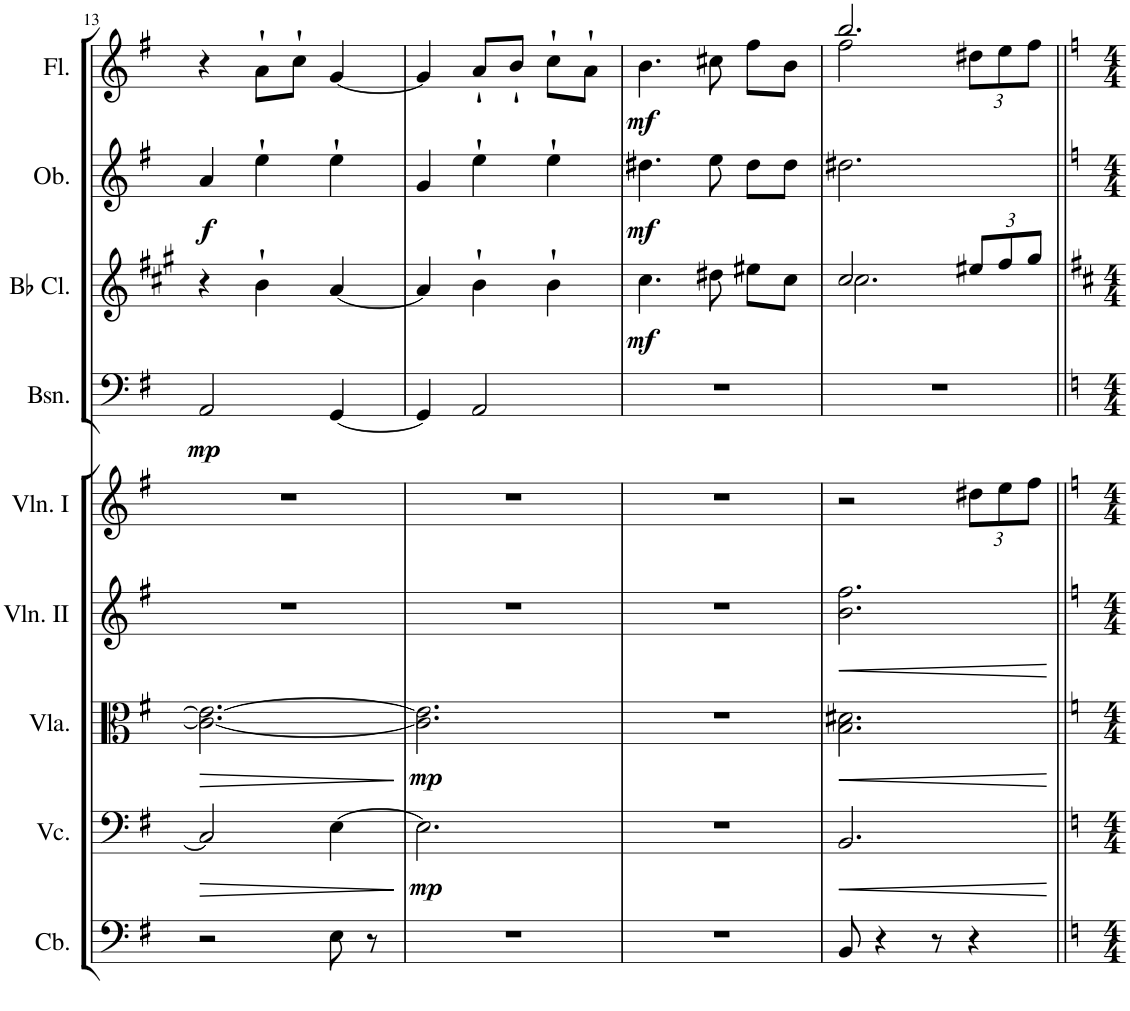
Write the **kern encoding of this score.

**kern	**kern	**dynam	**kern	**dynam	**kern	**dynam	**kern	**kern	**dynam	**kern	**dynam	**kern	**dynam	**kern	**dynam
*part9	*part8	*part8	*part7	*part7	*part6	*part6	*part5	*part4	*part4	*part3	*part3	*part2	*part2	*part1	*part1
*staff9	*staff8	*staff8	*staff7	*staff7	*staff6	*staff6	*staff5	*staff4	*staff4	*staff3	*staff3	*staff2	*staff2	*staff1	*staff1
*I"Contrabasses	*I"Violoncellos	*	*I"Violas	*	*I"Violins II	*	*I"Violins I	*I"Bassoons	*	*I"Clarinets in Bb	*	*I"Oboes	*	*I"Flutes	*
*I'Cb.	*I'Vc.	*	*I'Vla.	*	*I'Vln. II	*	*I'Vln. I	*I'Bsn.	*	*	*	*I'Ob.	*	*I'Fl.	*
!!LO:PB:g=z
*clefF4	*clefF4	*	*clefC3	*	*clefG2	*	*clefG2	*clefF4	*	*clefG2	*	*clefG2	*	*clefG2	*
*Trd7c12	*	*	*	*	*	*	*	*	*	*Trd1c2	*	*	*	*	*
*k[f#]	*k[f#]	*	*k[f#]	*	*k[f#]	*	*k[f#]	*k[f#]	*	*k[f#c#g#]	*	*k[f#]	*	*k[f#]	*
*M3/4	*M3/4	*	*M3/4	*	*M3/4	*	*M3/4	*M3/4	*	*M3/4	*	*M3/4	*	*M3/4	*
=13	=13	=13	=13	=13	=13	=13	=13	=13	=13	=13	=13	=13	=13	=13	=13
!	!	!LO:HP:b	!	!LO:HP:b	!	!	!	!	!LO:DY:b	!	!	!	!LO:DY:b	!	!
2r	2C/]	>	2.c\_ 2.e\_	>	2.r	.	2.r	2AA/	mp	4r	.	4a/	f	4r	.
.	.	.	.	.	.	.	.	.	.	4b`\	.	4ee`\	.	8a`\L	.
.	.	.	.	.	.	.	.	.	.	.	.	.	.	8cc`\J	.
8E\	[4E\	.	.	.	.	.	.	[4GG/	.	[4a/	.	4ee`\	.	[4g/	.
8r	.	.	.	.	.	.	.	.	.	.	.	.	.	.	.
.	.	]	.	]	.	.	.	.	.	.	.	.	.	.	.
=14	=14	=14	=14	=14	=14	=14	=14	=14	=14	=14	=14	=14	=14	=14	=14
!	!	!LO:DY:b	!	!LO:DY:b	!	!	!	!	!	!	!	!	!	!	!
2.r	2.E\]	mp	2.c\] 2.e\]	mp	2.r	.	2.r	4GG/]	.	4a/]	.	4g/	.	4g/]	.
.	.	.	.	.	.	.	.	2AA/	.	4b`\	.	4ee`\	.	8a`/L	.
.	.	.	.	.	.	.	.	.	.	.	.	.	.	8b`/J	.
.	.	.	.	.	.	.	.	.	.	4b`\	.	4ee`\	.	8cc`\L	.
.	.	.	.	.	.	.	.	.	.	.	.	.	.	8a`\J	.
=15	=15	=15	=15	=15	=15	=15	=15	=15	=15	=15	=15	=15	=15	=15	=15
!	!	!	!	!	!	!	!	!	!	!	!LO:DY:b	!	!LO:DY:b	!	!LO:DY:b
2.r	2.r	.	2.r	.	2.r	.	2.r	2.r	.	4.cc#\	mf	4.dd#X\	mf	4.b\	mf
.	.	.	.	.	.	.	.	.	.	8dd#X\	.	8ee\	.	8cc#X\	.
.	.	.	.	.	.	.	.	.	.	8ee#X\L	.	8dd#\L	.	8ff#\L	.
.	.	.	.	.	.	.	.	.	.	8cc#\J	.	8dd#\J	.	8b\J	.
=16	=16	=16	=16	=16	=16	=16	=16	=16	=16	=16	=16	=16	=16	=16	=16
!	!	!LO:HP:b	!	!LO:HP:b	!	!LO:HP:b	!	!	!	!	!	!	!	!	!
*	*	*	*	*	*	*	*	*	*	*^	*	*	*	*^	*
8BB/	2.BB/	<	2.B\ 2.d#X\	<	2.b\ 2.ff#\	<	2r	2.r	.	2cc#/	2.cc#\	.	2.dd#X\	.	2.bb/	2ff#\	.
4r	.	.	.	.	.	.	.	.	.	.	.	.	.	.	.	.	.
8r	.	.	.	.	.	.	.	.	.	.	.	.	.	.	.	.	.
*	*	*	*	*	*	*	*Xbrackettup	*	*	*Xbrackettup	*	*	*	*	*	*Xbrackettup	*
4r	.	.	.	.	.	.	12dd#X\L	.	.	12ee#X/L	.	.	.	.	.	12dd#X\L	.
.	.	.	.	.	.	.	12ee\	.	.	12ff#/	.	.	.	.	.	12ee\	.
.	.	.	.	.	.	.	12ff#\J	.	.	12gg#/J	.	.	.	.	.	12ff#\J	.
*	*	*	*	*	*	*	*	*	*	*v	*v	*	*	*	*v	*v	*
.	.	[	.	[	.	[	.	.	.	.	.	.	.	.	.
=||	=||	=||	=||	=||	=||	=||	=||	=||	=||	=||	=||	=||	=||	=||	=||
*-	*-	*-	*-	*-	*-	*-	*-	*-	*-	*-	*-	*-	*-	*-	*-
